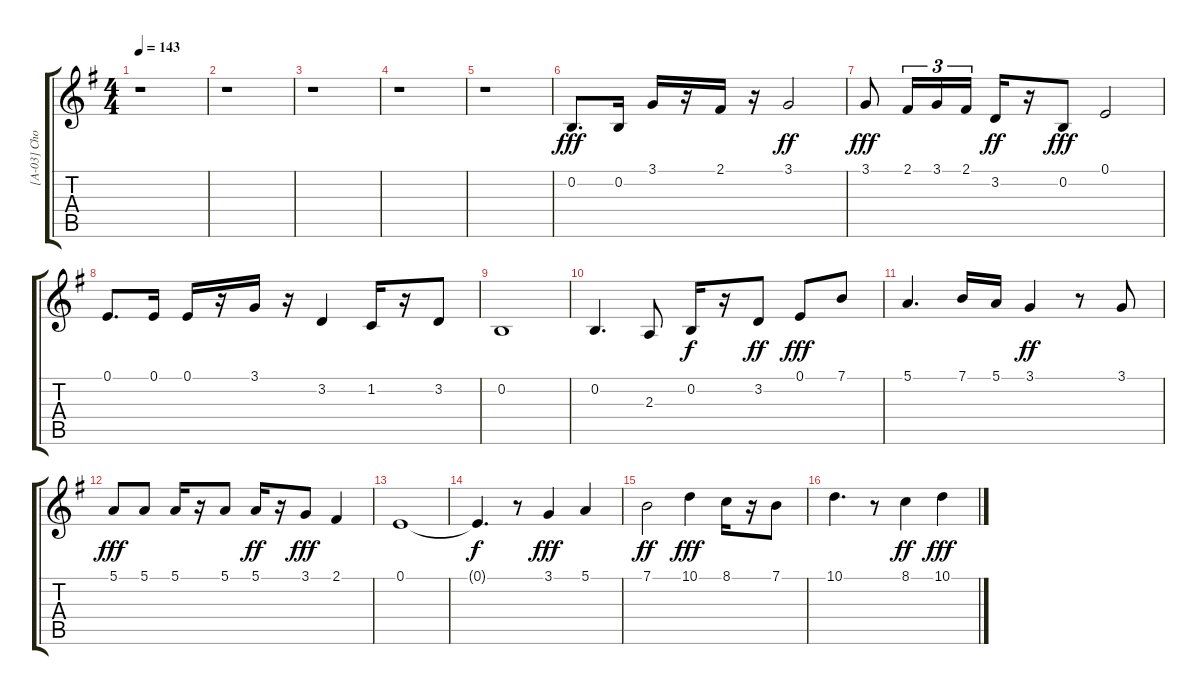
\track ("[A-03] Chorus C" "[A-03] Cho") {instrument choiraahs}
\staff {score tabs}
\tuning (E4 B3 G3 D3 A2 E2) {hide}
\ts (4 4)
\tempo 143
\clef g2
\ks g
r.1{dy fff} |
r.1 |
r.1 |
r.1 |
r.1 |
0.2.8{d} 0.2.16 3.1.16{instrument synthvoice} r.16 2.1.16{instrument choiraahs} r.16 3.1.2{dy ff instrument pad4choir} |
3.1.8{dy fff instrument choiraahs} 2.1.16{tu (3 2)} 3.1.16{tu (3 2)} 2.1.16{tu (3 2)} 3.2.16{dy ff instrument pad4choir} r.16 0.2.8{dy fff instrument voiceoohs} 0.1.2{instrument synthvoice} |
0.1.8{d} 0.1.16{instrument choiraahs} 0.1.16 r.16 3.1.16{instrument voiceoohs} r.16 3.2.4 1.2.16{instrument choiraahs} r.16 3.2.8 |
0.2.1 |
0.2.4{d instrument choiraahs} 2.3.8{instrument voiceoohs} 0.2.16{dy f instrument lead3calliope} r.16 3.2.8{dy ff instrument pad4choir} 0.1.8{dy fff instrument synthvoice} 7.1.8{instrument choiraahs} |
5.1.4{d instrument synthvoice} 7.1.16 5.1.16 3.1.4{dy ff instrument pad4choir} r.8 3.1.8 |
5.1.8{dy fff instrument synthvoice} 5.1.8 5.1.16{instrument choiraahs} r.16 5.1.8{instrument synthvoice} 5.1.16{dy ff instrument pad4choir} r.16 3.1.8{dy fff instrument voiceoohs} 2.1.4{instrument choiraahs} |
0.1.1{instrument choiraahs} |
0.1{t}.4{d dy f} r.8 3.1.4{dy fff} 5.1.4{instrument synthvoice} |
7.1.2{dy ff instrument pad4choir} 10.1.4{dy fff instrument choiraahs} 8.1.16 r.16 7.1.8{instrument voiceoohs} |
10.1.4{d instrument choiraahs} r.8 8.1.4{dy ff instrument pad4choir} 10.1.4{dy fff instrument synthvoice}
